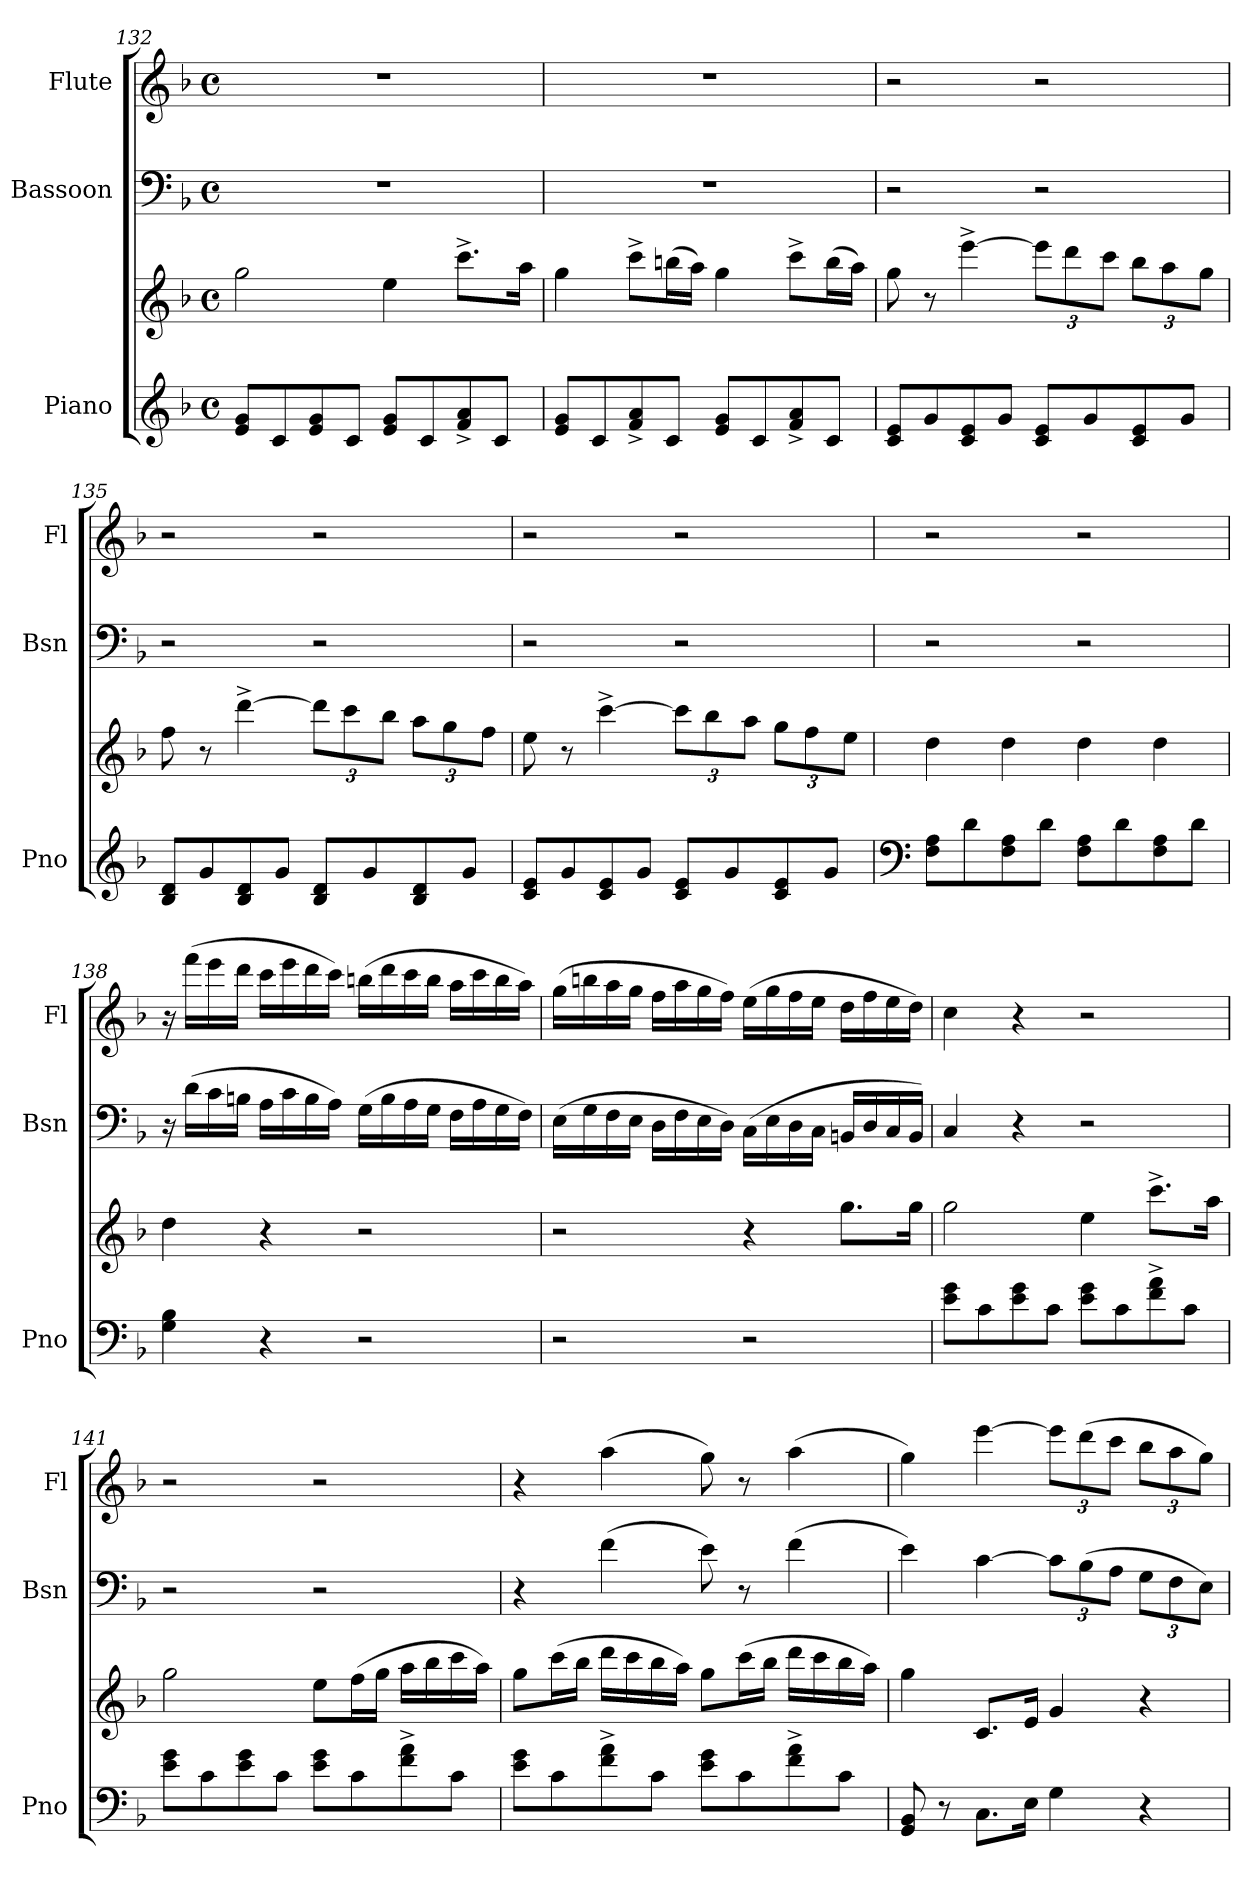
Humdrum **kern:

**kern	**kern	**kern	**kern
*part3	*part3	*part2	*part1
*staff4	*staff3	*staff2	*staff1
*I"Piano	*	*I"Bassoon	*I"Flute
*I'Pno	*	*I'Bsn	*I'Fl
*clefG2	*clefG2	*clefF4	*clefG2
*k[b-]	*k[b-]	*k[b-]	*k[b-]
*M4/4	*M4/4	*M4/4	*M4/4
*met(c)	*met(c)	*met(c)	*met(c)
=132	=132	=132	=132
8e/ 8g/L	2gg\	1r	1r
8c/	.	.	.
8e/ 8g/	.	.	.
8c/J	.	.	.
8e/ 8g/L	4ee\	.	.
8c/	.	.	.
8f/^ 8a/^	8.ccc^\L	.	.
8c/J	.	.	.
.	16aa\Jk	.	.
=133	=133	=133	=133
8e/ 8g/L	4gg\	1r	1r
8c/	.	.	.
8f/^ 8a/^	8ccc^\L	.	.
8c/J	(>16bbn\L	.	.
.	16aa\JJ)	.	.
8e/ 8g/L	4gg\	.	.
8c/	.	.	.
8f/^ 8a/^	8ccc^\L	.	.
8c/J	(>16bb\L	.	.
.	16aa\JJ)	.	.
!!LO:LB:g=z
=134	=134	=134	=134
8c/ 8e/L	8gg\	2r	2r
8g/	8r	.	.
8c/ 8e/	[4eee^\	.	.
8g/J	.	.	.
*	*Xbrackettup	*	*
8c/ 8e/L	12eee\L]	2r	2r
.	12ddd\	.	.
8g/	.	.	.
.	12ccc\J	.	.
8c/ 8e/	12bb-\L	.	.
.	12aa\	.	.
8g/J	.	.	.
.	12gg\J	.	.
=135	=135	=135	=135
8B-/ 8d/L	8ff\	2r	2r
8g/	8r	.	.
8B-/ 8d/	[4ddd^\	.	.
8g/J	.	.	.
8B-/ 8d/L	12ddd\L]	2r	2r
.	12ccc\	.	.
8g/	.	.	.
.	12bb-\J	.	.
8B-/ 8d/	12aa\L	.	.
.	12gg\	.	.
8g/J	.	.	.
.	12ff\J	.	.
=136	=136	=136	=136
8c/ 8e/L	8ee\	2r	2r
8g/	8r	.	.
8c/ 8e/	[4ccc^\	.	.
8g/J	.	.	.
8c/ 8e/L	12ccc\L]	2r	2r
.	12bb-\	.	.
8g/	.	.	.
.	12aa\J	.	.
8c/ 8e/	12gg\L	.	.
.	12ff\	.	.
8g/J	.	.	.
.	12ee\J	.	.
=137	=137	=137	=137
*clefF4	*	*	*
8F\ 8A\L	4dd\	2r	2r
8d\	.	.	.
8F\ 8A\	4dd\	.	.
8d\J	.	.	.
8F\ 8A\L	4dd\	2r	2r
8d\	.	.	.
8F\ 8A\	4dd\	.	.
8d\J	.	.	.
!!LO:LB:g=z
=138	=138	=138	=138
4G\ 4B-\	4dd\	16r	16r
.	.	(>16d\LL	(>16fff\LL
.	.	16c\	16eee\
.	.	16Bn\JJ	16ddd\JJ
4r	4r	16A\LL	16ccc\LL
.	.	16c\	16eee\
.	.	16B\	16ddd\
.	.	16A\JJ)	16ccc\JJ)
2r	2r	(>16G\LL	(>16bbn\LL
.	.	16B\	16ddd\
.	.	16A\	16ccc\
.	.	16G\JJ	16bb\JJ
.	.	16F\LL	16aa\LL
.	.	16A\	16ccc\
.	.	16G\	16bb\
.	.	16F\JJ)	16aa\JJ)
=139	=139	=139	=139
2r	2r	(>16E\LL	(>16gg\LL
.	.	16G\	16bbn\
.	.	16F\	16aa\
.	.	16E\JJ	16gg\JJ
.	.	16D\LL	16ff\LL
.	.	16F\	16aa\
.	.	16E\	16gg\
.	.	16D\JJ)	16ff\JJ)
2r	4r	(>16C\LL	(>16ee\LL
.	.	16E\	16gg\
.	.	16D\	16ff\
.	.	16C\JJ	16ee\JJ
.	8.gg\L	16BBn/LL	16dd\LL
.	.	16D/	16ff\
.	.	16C/	16ee\
.	16gg\Jk	16BB/JJ)	16dd\JJ)
=140	=140	=140	=140
8e\ 8g\L	2gg\	4C/	4cc\
8c\	.	.	.
8e\ 8g\	.	4r	4r
8c\J	.	.	.
8e\ 8g\L	4ee\	2r	2r
8c\	.	.	.
8f\^ 8a\^	8.ccc^\L	.	.
8c\J	.	.	.
.	16aa\Jk	.	.
!!LO:LB:g=z
=141	=141	=141	=141
8e\ 8g\L	2gg\	2r	2r
8c\	.	.	.
8e\ 8g\	.	.	.
8c\J	.	.	.
8e\ 8g\L	8ee\L	2r	2r
8c\	(>16ff\L	.	.
.	16gg\JJ	.	.
8f\^ 8a\^	16aa\LL	.	.
.	16bb-\	.	.
8c\J	16ccc\	.	.
.	16aa\JJ)	.	.
=142	=142	=142	=142
8e\ 8g\L	8gg\L	4r	4r
8c\	(>16ccc\L	.	.
.	16bb-\JJ	.	.
8f\^ 8a\^	16ddd\LL	(>4f\	(>4aa\
.	16ccc\	.	.
8c\J	16bb-\	.	.
.	16aa\JJ)	.	.
8e\ 8g\L	8gg\L	8e\)	8gg\)
8c\	(>16ccc\L	8r	8r
.	16bb-\JJ	.	.
8f\^ 8a\^	16ddd\LL	(>4f\	(>4aa\
.	16ccc\	.	.
8c\J	16bb-\	.	.
.	16aa\JJ)	.	.
=143	=143	=143	=143
8GG/ 8BB-/	4gg\	4e\)	4gg\)
8r	.	.	.
8.C\L	8.c/L	[4c\	[4eee\
16E\Jk	16e/Jk	.	.
*	*	*Xbrackettup	*Xbrackettup
4G\	4g/	12c\L]	12eee\L]
.	.	(>12B-\	(>12ddd\
.	.	12A\J	12ccc\J
4r	4r	12G\L	12bb-\L
.	.	12F\	12aa\
.	.	12E\J)	12gg\J)
=	=	=	=
*-	*-	*-	*-
